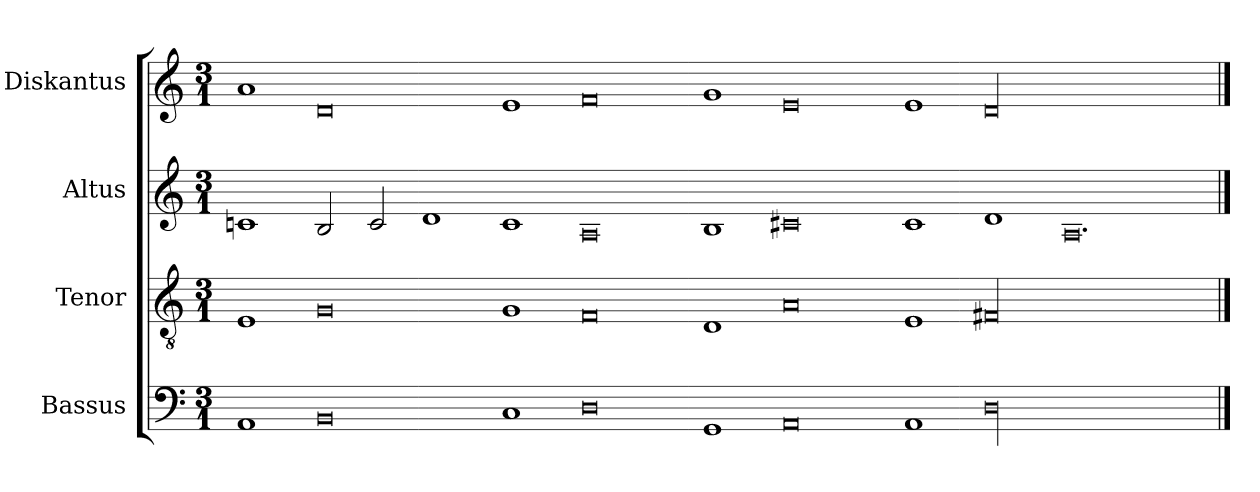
**kern	**kern	**kern	**kern
*part4	*part3	*part2	*part1
*staff4	*staff3	*staff2	*staff1
*I"Bassus	*I"Tenor	*I"Altus	*I"Diskantus
*	*I'T	*	*
*clefF4	*clefGv2	*clefG2	*clefG2
*k[]	*k[]	*k[]	*k[]
*M3/1	*M3/1	*M3/1	*M3/1
=	=	=	=
1AA	1E	1cn	1a
0BB	0G	2B	0d
.	.	2c	.
.	.	1d	.
1C	1G	1c	1e
0D	0F	0A	0f
1GG	1D	1B	1g
0AA	0A	0c#X	0e
1AA	1E	1c#	1e
00D	00F#X	1d	00d
.	.	0.A	.
==	==	==	==
*-	*-	*-	*-
